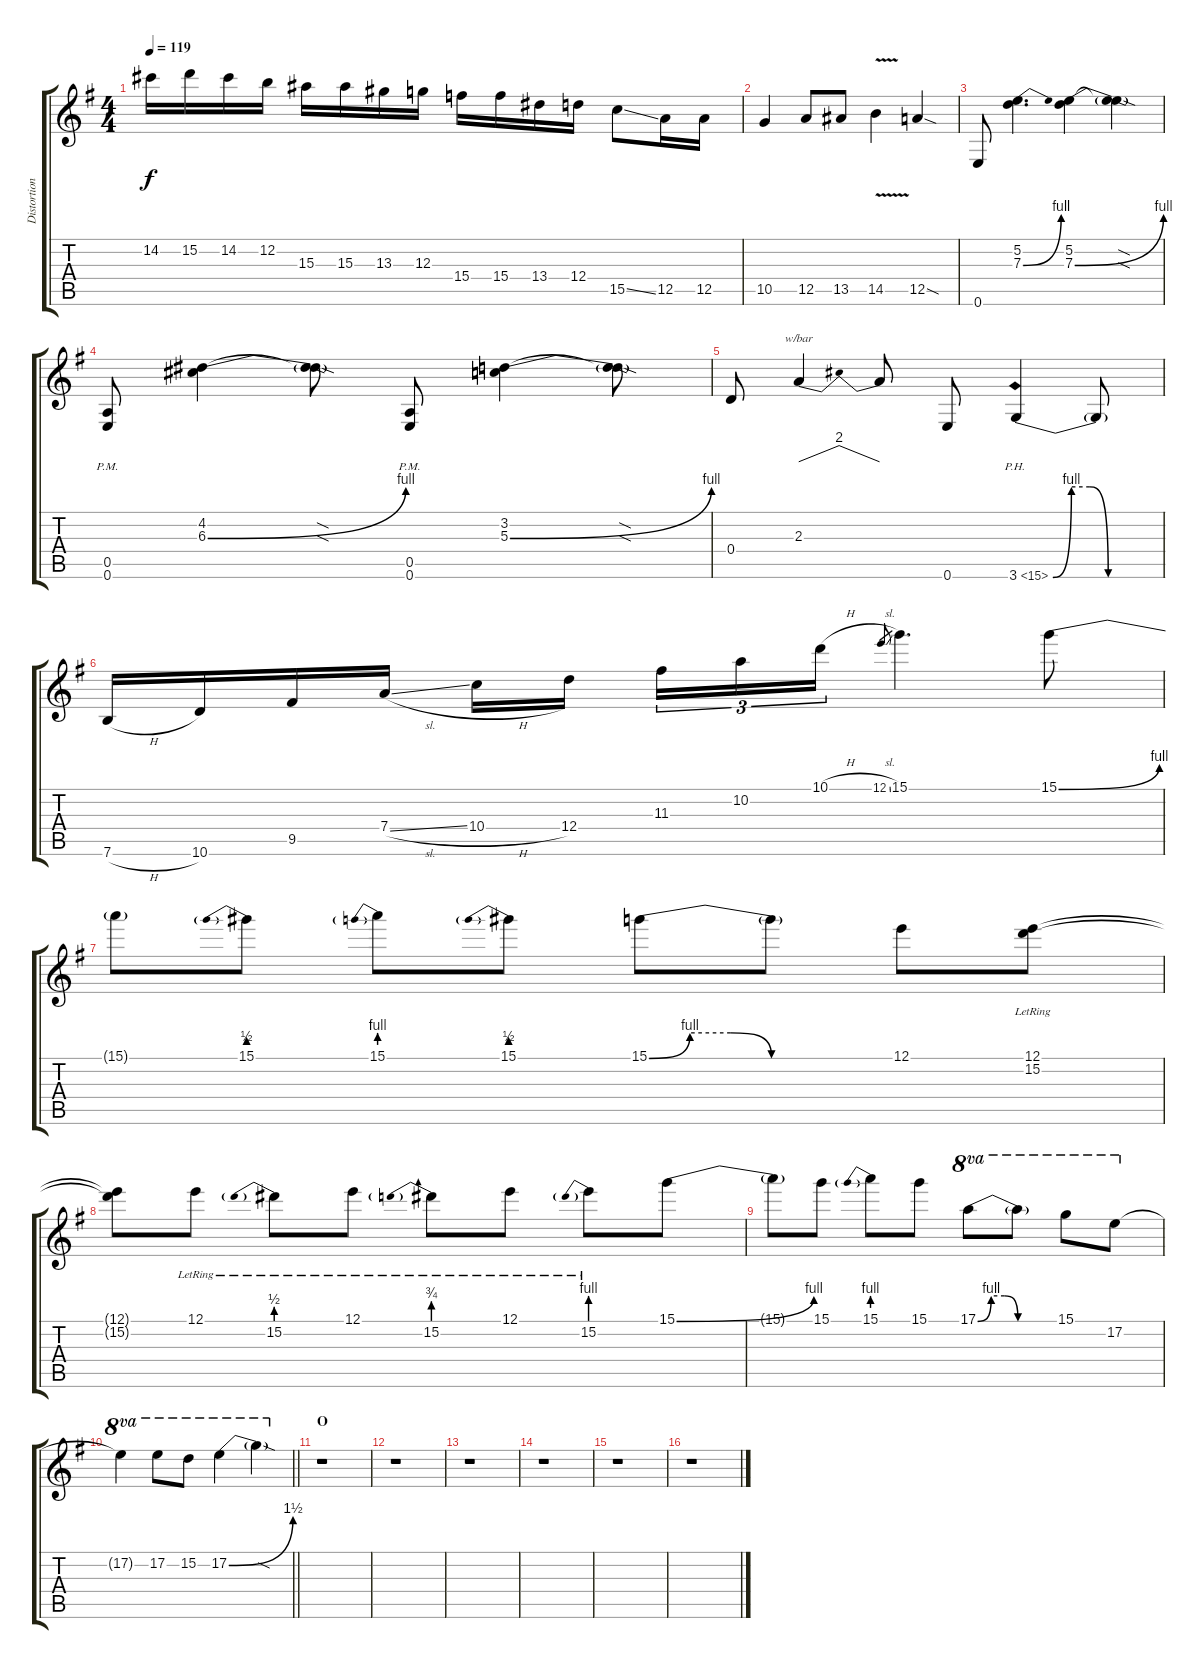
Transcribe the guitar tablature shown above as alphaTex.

\track ("Distortion w/ Wah-wah 3" "Distortion") {instrument distortionguitar}
\staff {score tabs}
\tuning (E4 B3 G3 D3 A2 E2) {hide}
\ts (4 4)
\tempo 119
\clef g2
\ks g
14.2.16{dy f} 15.2.16 14.2.16 12.2.16 15.3.16 15.3.16 13.3.16 12.3.16 15.4.16 15.4.16 13.4.16 12.4.16 15.5{ss}.8 12.5.16 12.5.16 |
10.5.4 12.5.8 13.5.8 14.5{v}.4 12.5{sod}.4 |
0.6.8 (5.2 7.3{be (bend 0 0 60 4)}).4{d} (5.2 7.3{be (bend 0 0 60 4)}).4 (5.2{sod t} 7.3{sod t}).4 |
(0.5{pm} 0.6{pm}).8 (4.2 6.3{be (bend 0 0 60 4)}).4 (4.2{sod t} 6.3{sod t}).8 (0.5{pm} 0.6{pm}).8 (3.2 5.3{be (bend 0 0 60 4)}).4 (3.2{sod t} 5.3{sod t}).8 |
0.4.8 2.3.4{tbe (dip default 0 0 15 8 60 0)} 2.3{t}.8 0.6.8 3.6{be (custom 0 0 10 4 20 4 30 0 60 0) ph 12}.4 3.6{t}.8 |
7.6{h}.16 10.6.16 9.5.16 7.4{sl}.16 10.4{h}.16 12.4.16{beam splitsecondary} 11.3.16{tu (3 2)} 10.2.16{tu (3 2)} 10.1{h}.16{tu (3 2)} 12.1{sl}.8{gr} 15.1.4{d} 15.1{be (bend 0 0 60 4)}.8 |
15.1{t}.8 15.1{be (prebend 0 2 60 2)}.8 15.1{be (prebend 0 4 60 4)}.8 15.1{be (prebend 0 2 60 2)}.8 15.1{be (custom 0 0 10 4 20 4 30 0 60 0)}.8 15.1{t}.8 12.1.8 (12.1{lr} 15.2{lr}).8 |
(12.1{t} 15.2{t}).8 12.1{lr}.8 15.2{be (prebend 0 2 60 2) lr}.8 12.1{lr}.8 15.2{be (prebend 0 3 60 3) lr}.8 12.1{lr}.8 15.2{be (prebend 0 4 60 4) lr}.8 15.1{be (bend 0 0 60 4)}.8 |
15.1{t}.8 15.1.8 15.1{be (prebend 0 4 60 4)}.8 15.1.8 17.1{be (custom 0 0 10 4 20 4 30 0 60 0)}.8{ot 8va} 17.1{t}.8{ot 8va} 15.1.8{ot 8va} 17.2.8{ot 8va} |
\barLineRight lightlight
17.2{t}.4{ot 8va} 17.2.8{ot 8va} 15.2.8{ot 8va} 17.2{be (bend 0 0 60 6)}.4{ot 8va} 17.2{sod t}.4{ot 8va} |
\section ("" "O")
r.1 |
r.1 |
r.1 |
r.1 |
r.1 |
r.1
